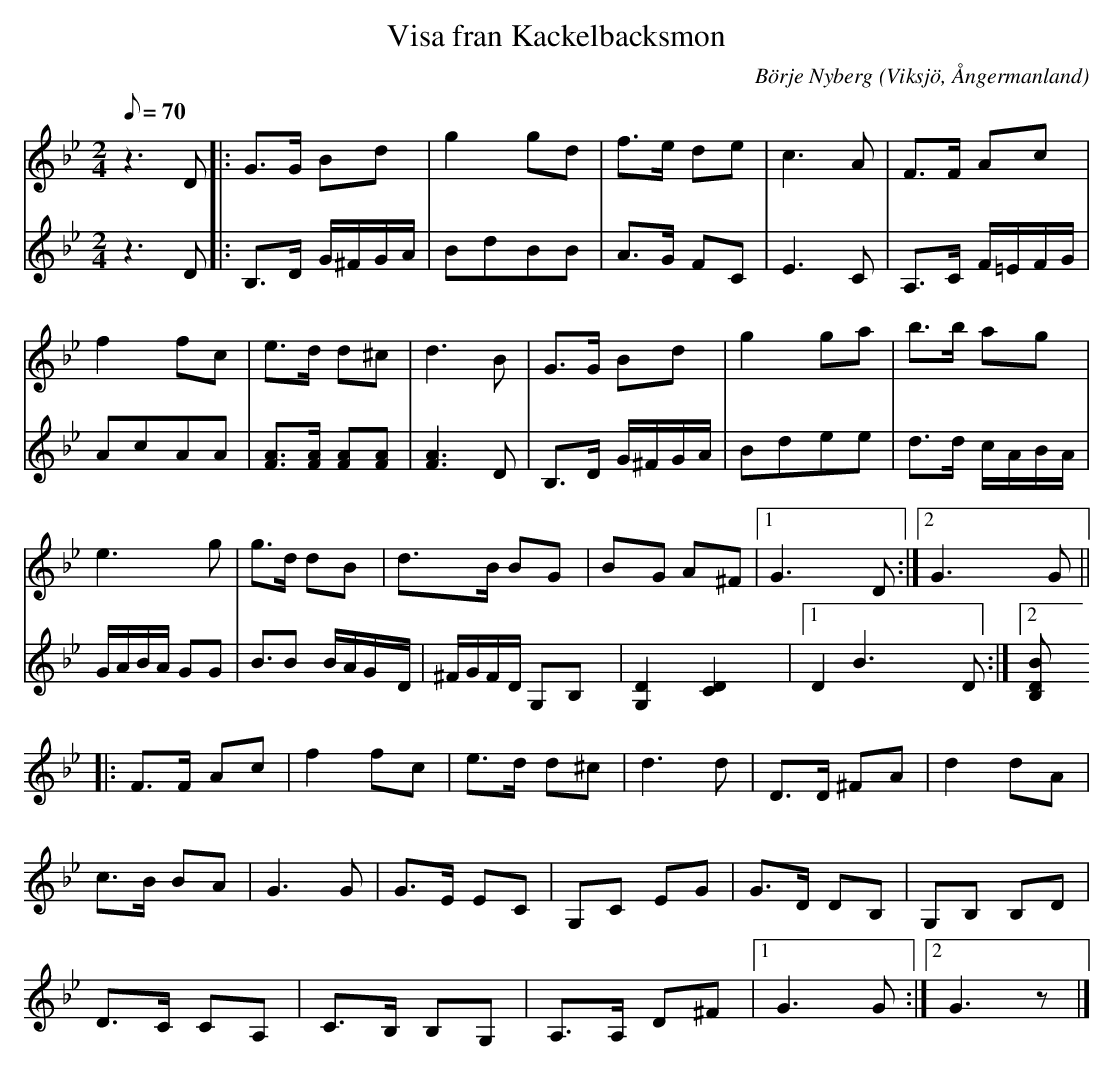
X:1
T:Visa fran Kackelbacksmon
C:Börje Nyberg
O:Viksjö, Ångermanland
M:2/4
L:1/8
Q:70
K:Gm
V:1
z2> D2|: G>G Bd | g2 gd | f>e de | c2>A2 | F>F Ac |
f2 fc | e>d d^c | d2>B2 | G>G Bd |g2 ga | b>b ag |
e2> g2 | g>d dB |d>B BG |BG A^F |1 G2> D2 :|2 G2> G2 ||
|: F>F Ac | f2 fc | e>d d^c | d2>d2 | D>D ^FA | d2 dA |
c>B BA |G2> G2 | G>E EC | G,C EG | G>D DB, | G,B, B,D |
D>C CA, | C>B, B,G, | A,>A, D^F |1 G2> G2 :|2 G2> z2 |]
V:2
z2> D2 |: B,>D G/2^F/2G/2A/2 | BdBB | A>G FC | E2>C2 | A,>C F/2=E/2F/2G/2 |
AcAA | [AF]>[AF] [AF][AF] | [A2F2]> D2 | B,>D G/2^F/2G/2A/2 | Bdee | d>d c/2A/2B/2A/2 |
G/2A/2B/2A/2 GG | B>B2 B/2A/2G/2D/2 | ^F/2G/2F/2D/2 G,B, | [G,2D2] [C2D2] |1 D2B2> D2 :|2 [D2B2,> B, ||
